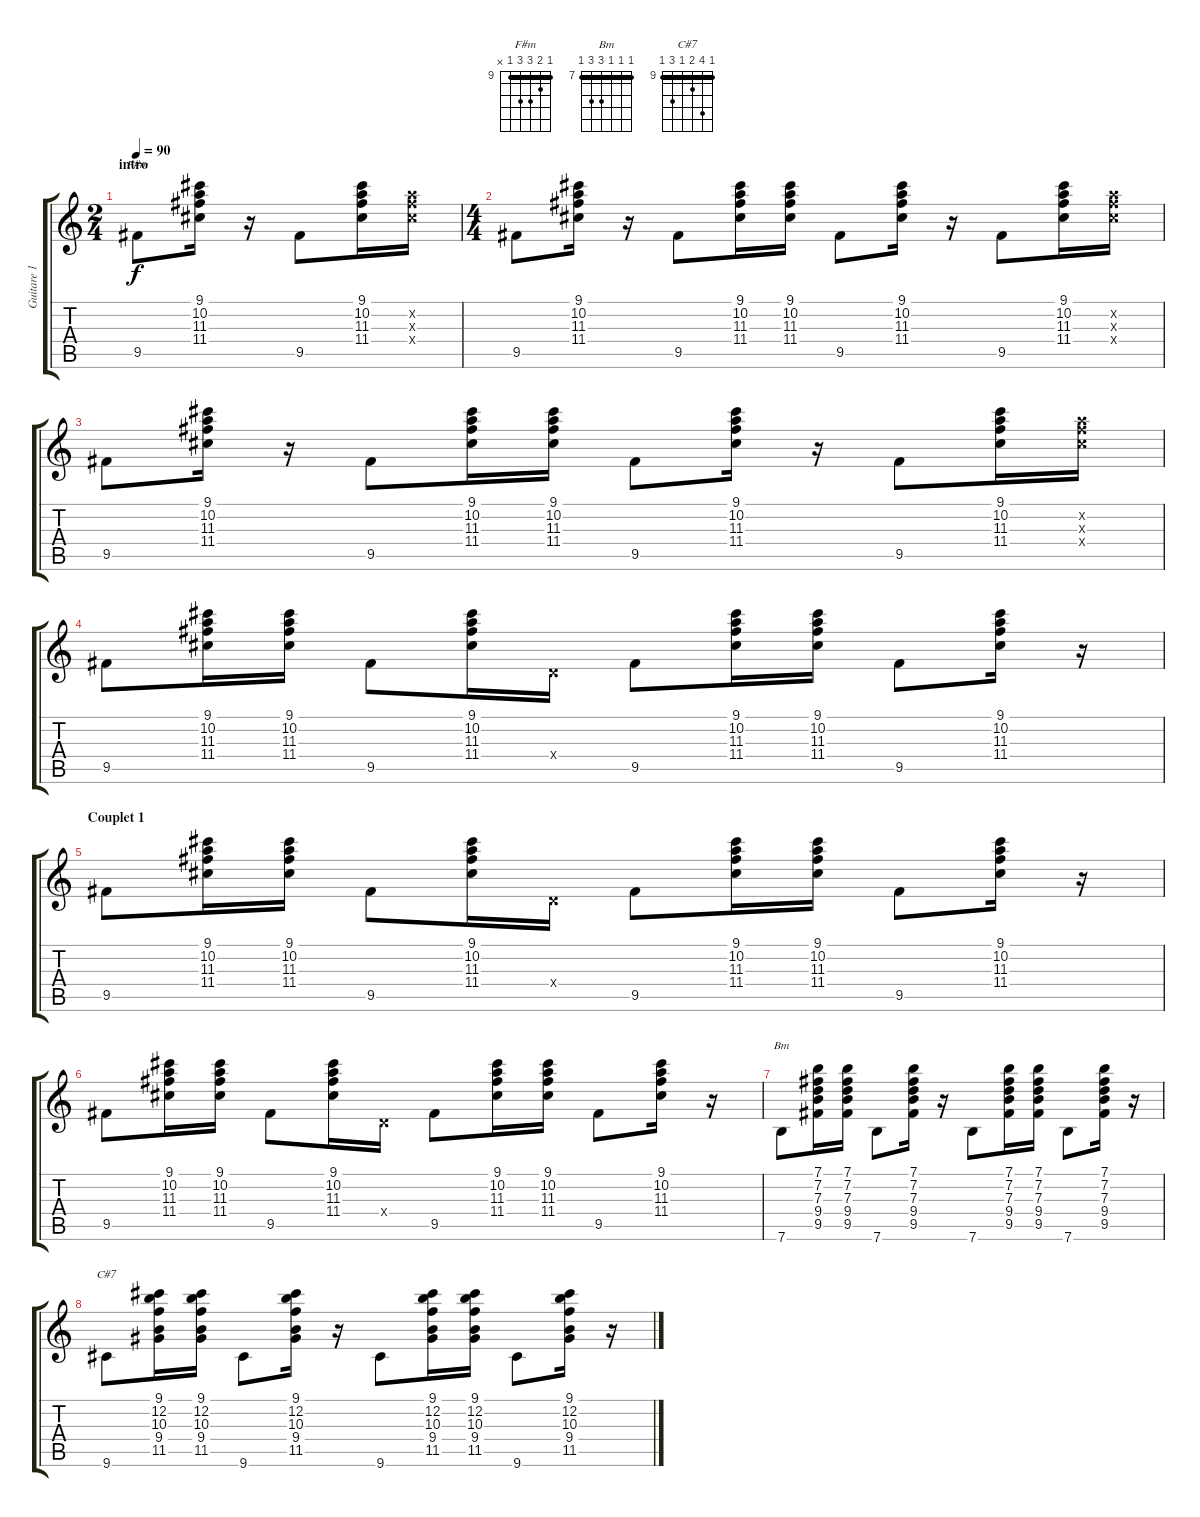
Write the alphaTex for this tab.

\track ("Guitare 1" "Guitare 1") {instrument acousticguitarnylon}
\staff {score tabs}
\tuning (E4 B3 G3 D3 A2 E2) {hide}
\chord ("F#m" 9 10 11 11 9 x) {firstfret 9 barre 9}
\chord ("Bm" 7 7 7 9 9 7) {firstfret 7 barre 7}
\chord ("C#7" 9 12 10 9 11 9) {firstfret 9 barre 9}
\ts (2 4)
\section ("" "intro")
\tempo 90
\clef g2
\ks c
9.5.8{ch "F#m" dy f instrument acousticguitarnylon} (9.1 10.2 11.3 11.4).16 r.16 9.5.8 (9.1 10.2 11.3 11.4).16 (10.2{x} 11.3{x} 11.4{x}).16 |
\ts (4 4)
9.5.8 (9.1 10.2 11.3 11.4).16 r.16 9.5.8 (9.1 10.2 11.3 11.4).16 (9.1 10.2 11.3 11.4).16 9.5.8 (9.1 10.2 11.3 11.4).16 r.16 9.5.8 (9.1 10.2 11.3 11.4).16 (10.2{x} 11.3{x} 11.4{x}).16 |
9.5.8 (9.1 10.2 11.3 11.4).16 r.16 9.5.8 (9.1 10.2 11.3 11.4).16 (9.1 10.2 11.3 11.4).16 9.5.8 (9.1 10.2 11.3 11.4).16 r.16 9.5.8 (9.1 10.2 11.3 11.4).16 (10.2{x} 11.3{x} 11.4{x}).16 |
9.5.8 (9.1 10.2 11.3 11.4).16 (9.1 10.2 11.3 11.4).16 9.5.8 (9.1 10.2 11.3 11.4).16 0.4{x}.16 9.5.8 (9.1 10.2 11.3 11.4).16 (9.1 10.2 11.3 11.4).16 9.5.8 (9.1 10.2 11.3 11.4).16 r.16 |
\section ("" "Couplet 1")
9.5.8 (9.1 10.2 11.3 11.4).16 (9.1 10.2 11.3 11.4).16 9.5.8 (9.1 10.2 11.3 11.4).16 0.4{x}.16 9.5.8 (9.1 10.2 11.3 11.4).16 (9.1 10.2 11.3 11.4).16 9.5.8 (9.1 10.2 11.3 11.4).16 r.16 |
9.5.8 (9.1 10.2 11.3 11.4).16 (9.1 10.2 11.3 11.4).16 9.5.8 (9.1 10.2 11.3 11.4).16 0.4{x}.16 9.5.8 (9.1 10.2 11.3 11.4).16 (9.1 10.2 11.3 11.4).16 9.5.8 (9.1 10.2 11.3 11.4).16 r.16 |
7.6.8{ch "Bm"} (7.1 7.2 7.3 9.4 9.5).16 (7.1 7.2 7.3 9.4 9.5).16 7.6.8 (7.1 7.2 7.3 9.4 9.5).16 r.16 7.6.8 (7.1 7.2 7.3 9.4 9.5).16 (7.1 7.2 7.3 9.4 9.5).16 7.6.8 (7.1 7.2 7.3 9.4 9.5).16 r.16 |
9.6.8{ch "C#7"} (9.1 12.2 10.3 9.4 11.5).16 (9.1 12.2 10.3 9.4 11.5).16 9.6.8 (9.1 12.2 10.3 9.4 11.5).16 r.16 9.6.8 (9.1 12.2 10.3 9.4 11.5).16 (9.1 12.2 10.3 9.4 11.5).16 9.6.8 (9.1 12.2 10.3 9.4 11.5).16 r.16
